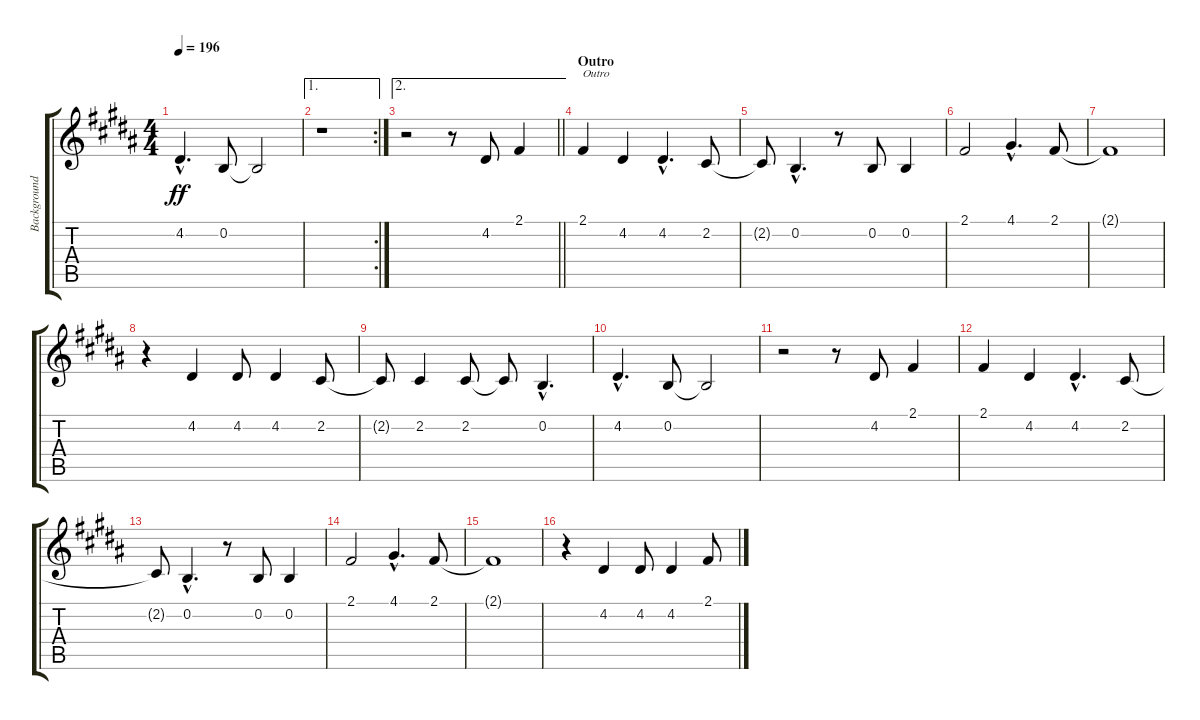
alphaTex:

\track ("Background Voice" "Background") {instrument altosax}
\staff {score tabs}
\tuning (E4 B3 G3 D3 A2 E2) {hide}
\ts (4 4)
\tempo 196
\clef g2
\ks b
4.2{hac}.4{d dy ff} 0.2.8 0.2{t}.2 |
\ae 1
\rc 2
r.1 |
\ae 2
\barLineRight lightlight
r.2 r.8 4.2.8 2.1.4 |
\section ("" "Outro")
2.1.4{txt "Outro"} 4.2.4 4.2{hac}.4{d} 2.2.8 |
2.2{t}.8 0.2{hac}.4{d} r.8 0.2.8 0.2.4 |
2.1.2 4.1{hac}.4{d} 2.1.8 |
2.1{t}.1 |
r.4 4.2.4 4.2.8 4.2.4 2.2.8 |
2.2{t}.8 2.2.4 2.2.8 2.2{t}.8 0.2{hac}.4{d} |
4.2{hac}.4{d} 0.2.8 0.2{t}.2 |
r.2 r.8 4.2.8 2.1.4 |
2.1.4 4.2.4 4.2{hac}.4{d} 2.2.8 |
2.2{t}.8 0.2{hac}.4{d} r.8 0.2.8 0.2.4 |
2.1.2 4.1{hac}.4{d} 2.1.8 |
2.1{t}.1 |
r.4 4.2.4 4.2.8 4.2.4 2.1.8
